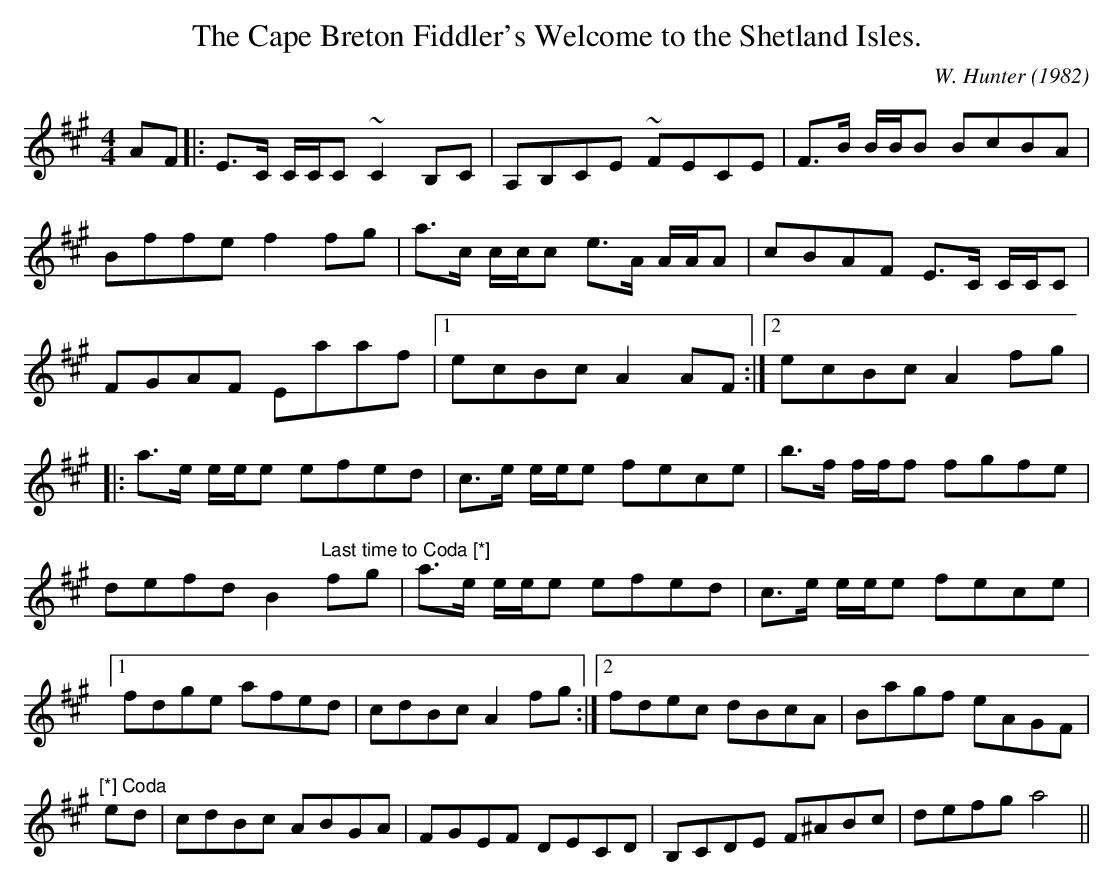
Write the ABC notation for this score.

X:1
T:The Cape Breton Fiddler's Welcome to the Shetland Isles.
C:W. Hunter (1982)
M:4/4
K:A
AF |: E>C C/C/C ~C2 B,C | A,B,CE ~FECE | F>B B/B/B BcBA |
Bffe f2fg | a>c c/c/c e>A A/A/A | cBAF E>C C/C/C |
FGAF Eaaf |1 ecBc A2AF :|2 ecBc A2fg |
|: a>e e/e/e efed | c>e e/e/e fece | b>f f/f/f fgfe |
defd B2"Last time to Coda [*]" fg | a>e e/e/e efed | c>e e/e/e fece |1
fdge afed | cdBc A2fg :|2 fdec dBcA | Bagf eAGF |
"[*] Coda"ed | cdBc ABGA | FGEF DECD | B,CDE F^ABc | defg a4 ||
